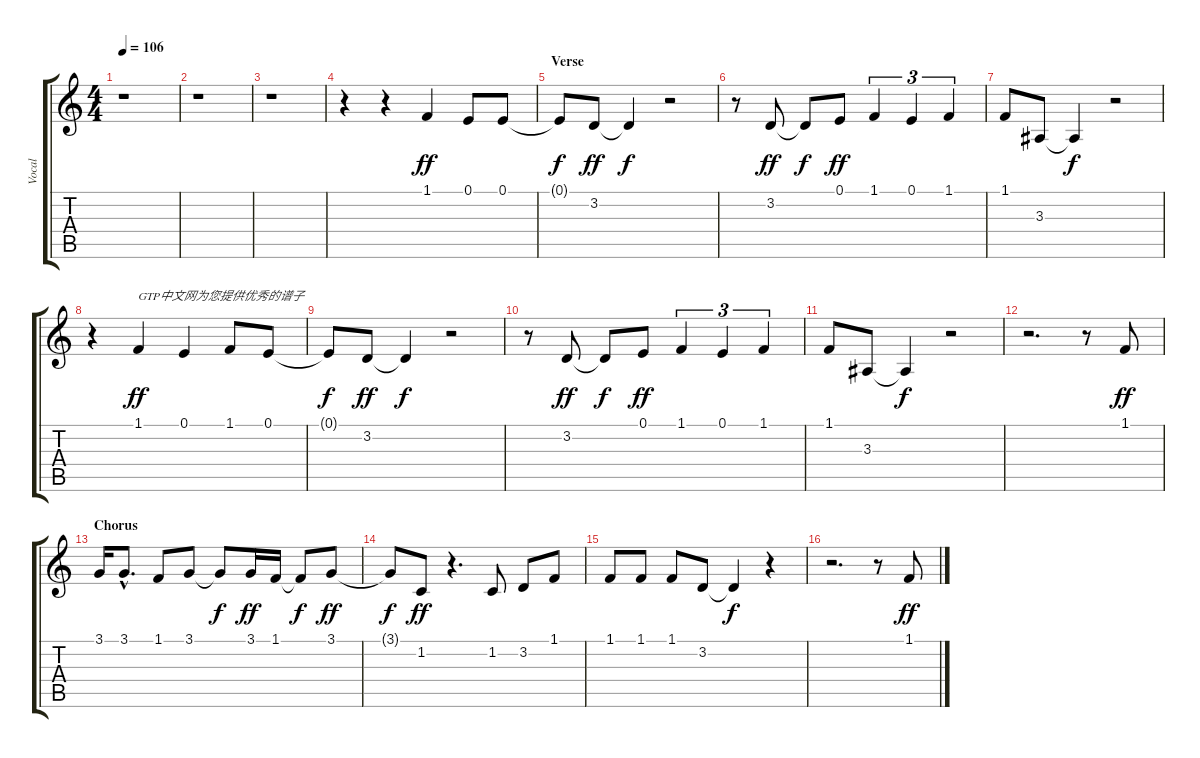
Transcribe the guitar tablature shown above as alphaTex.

\track ("Vocal" "Vocal") {instrument flute}
\staff {score tabs}
\tuning (E4 B3 G3 D3 A2 E2) {hide}
\ts (4 4)
\tempo 106
\clef g2
\ks c
r.1{dy ff} |
r.1 |
r.1 |
r.4 r.4 1.1.4 0.1.8 0.1.8 |
\section ("" "Verse")
0.1{t}.8{dy f} 3.2.8{dy ff} 3.2{t}.4{dy f} r.2 |
r.8 3.2.8{dy ff} 3.2{t}.8{dy f} 0.1.8{dy ff} 1.1.4{tu (3 2)} 0.1.4{tu (3 2)} 1.1.4{tu (3 2)} |
1.1.8 3.3.8 3.3{t}.4{dy f} r.2 |
r.4 1.1.4{txt "GTP中文网为您提供优秀的谱子" dy ff} 0.1.4 1.1.8 0.1.8 |
0.1{t}.8{dy f} 3.2.8{dy ff} 3.2{t}.4{dy f} r.2 |
r.8 3.2.8{dy ff} 3.2{t}.8{dy f} 0.1.8{dy ff} 1.1.4{tu (3 2)} 0.1.4{tu (3 2)} 1.1.4{tu (3 2)} |
1.1.8 3.3.8 3.3{t}.4{dy f} r.2 |
r.2{d} r.8 1.1.8{dy ff} |
\section ("" "Chorus")
3.1.16 3.1{hac}.8{d} 1.1.8 3.1.8 3.1{t}.8{dy f} 3.1.16{dy ff} 1.1.16 1.1{t}.8{dy f} 3.1.8{dy ff} |
3.1{t}.8{dy f} 1.2.8{dy ff} r.4{d} 1.2.8 3.2.8 1.1.8 |
1.1.8 1.1.8 1.1.8 3.2.8 3.2{t}.4{dy f} r.4 |
r.2{d} r.8 1.1.8{dy ff}
